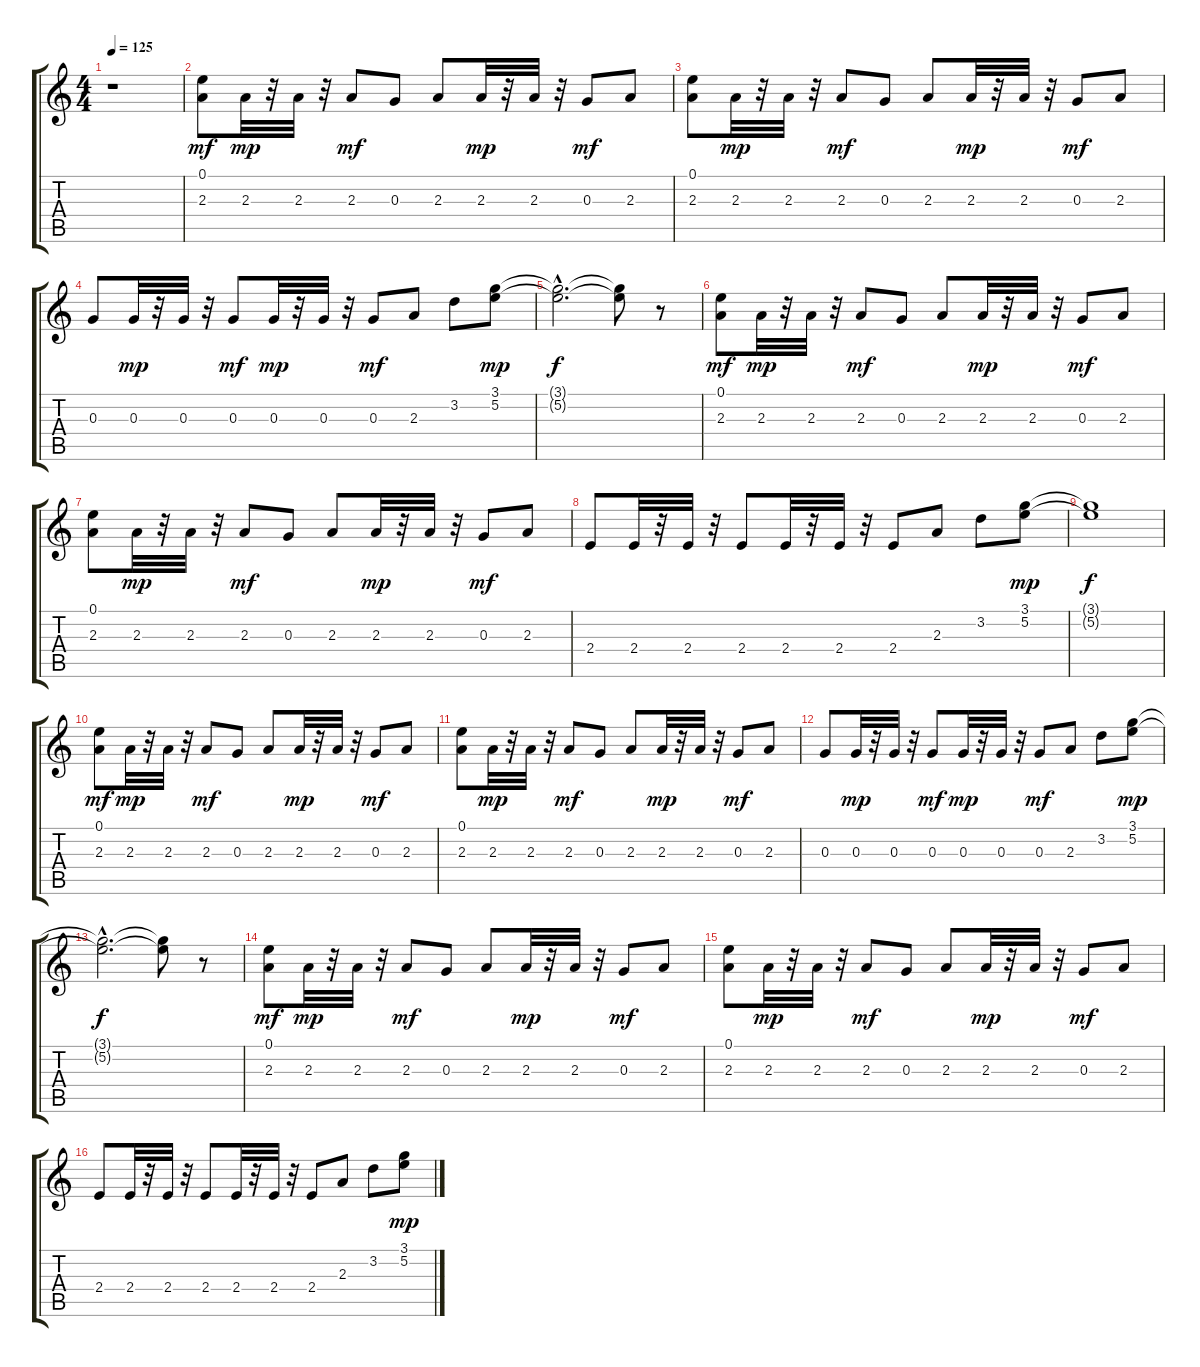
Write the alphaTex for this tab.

\track "" {instrument distortionguitar}
\staff {score tabs}
\tuning (E4 B3 G3 D3 A2 E2) {hide}
\ts (4 4)
\tempo 125
\clef g2
\ks c
r.1{dy f} |
(0.1 2.3).8{dy mf} 2.3.32{dy mp} r.32 2.3.32 r.32 2.3.8{dy mf} 0.3.8 2.3.8 2.3.32{dy mp} r.32 2.3.32 r.32 0.3.8{dy mf} 2.3.8 |
(0.1 2.3).8 2.3.32{dy mp} r.32 2.3.32 r.32 2.3.8{dy mf} 0.3.8 2.3.8 2.3.32{dy mp} r.32 2.3.32 r.32 0.3.8{dy mf} 2.3.8 |
0.3.8 0.3.32{dy mp} r.32 0.3.32 r.32 0.3.8{dy mf} 0.3.32{dy mp} r.32 0.3.32 r.32 0.3.8{dy mf} 2.3.8 3.2.8 (3.1 5.2).8{dy mp} |
(3.1{hac t} 5.2{hac t}).2{d dy f} (3.1{t} 5.2{t}).8 r.8 |
(0.1 2.3).8{dy mf} 2.3.32{dy mp} r.32 2.3.32 r.32 2.3.8{dy mf} 0.3.8 2.3.8 2.3.32{dy mp} r.32 2.3.32 r.32 0.3.8{dy mf} 2.3.8 |
(0.1 2.3).8 2.3.32{dy mp} r.32 2.3.32 r.32 2.3.8{dy mf} 0.3.8 2.3.8 2.3.32{dy mp} r.32 2.3.32 r.32 0.3.8{dy mf} 2.3.8 |
2.4.8 2.4.32 r.32 2.4.32 r.32 2.4.8 2.4.32 r.32 2.4.32 r.32 2.4.8 2.3.8 3.2.8 (3.1 5.2).8{dy mp} |
(3.1{t} 5.2{t}).1{dy f} |
(0.1 2.3).8{dy mf} 2.3.32{dy mp} r.32 2.3.32 r.32 2.3.8{dy mf} 0.3.8 2.3.8 2.3.32{dy mp} r.32 2.3.32 r.32 0.3.8{dy mf} 2.3.8 |
(0.1 2.3).8 2.3.32{dy mp} r.32 2.3.32 r.32 2.3.8{dy mf} 0.3.8 2.3.8 2.3.32{dy mp} r.32 2.3.32 r.32 0.3.8{dy mf} 2.3.8 |
0.3.8 0.3.32{dy mp} r.32 0.3.32 r.32 0.3.8{dy mf} 0.3.32{dy mp} r.32 0.3.32 r.32 0.3.8{dy mf} 2.3.8 3.2.8 (3.1 5.2).8{dy mp} |
(3.1{hac t} 5.2{hac t}).2{d dy f} (3.1{t} 5.2{t}).8 r.8 |
(0.1 2.3).8{dy mf} 2.3.32{dy mp} r.32 2.3.32 r.32 2.3.8{dy mf} 0.3.8 2.3.8 2.3.32{dy mp} r.32 2.3.32 r.32 0.3.8{dy mf} 2.3.8 |
(0.1 2.3).8 2.3.32{dy mp} r.32 2.3.32 r.32 2.3.8{dy mf} 0.3.8 2.3.8 2.3.32{dy mp} r.32 2.3.32 r.32 0.3.8{dy mf} 2.3.8 |
2.4.8 2.4.32 r.32 2.4.32 r.32 2.4.8 2.4.32 r.32 2.4.32 r.32 2.4.8 2.3.8 3.2.8 (3.1 5.2).8{dy mp}
